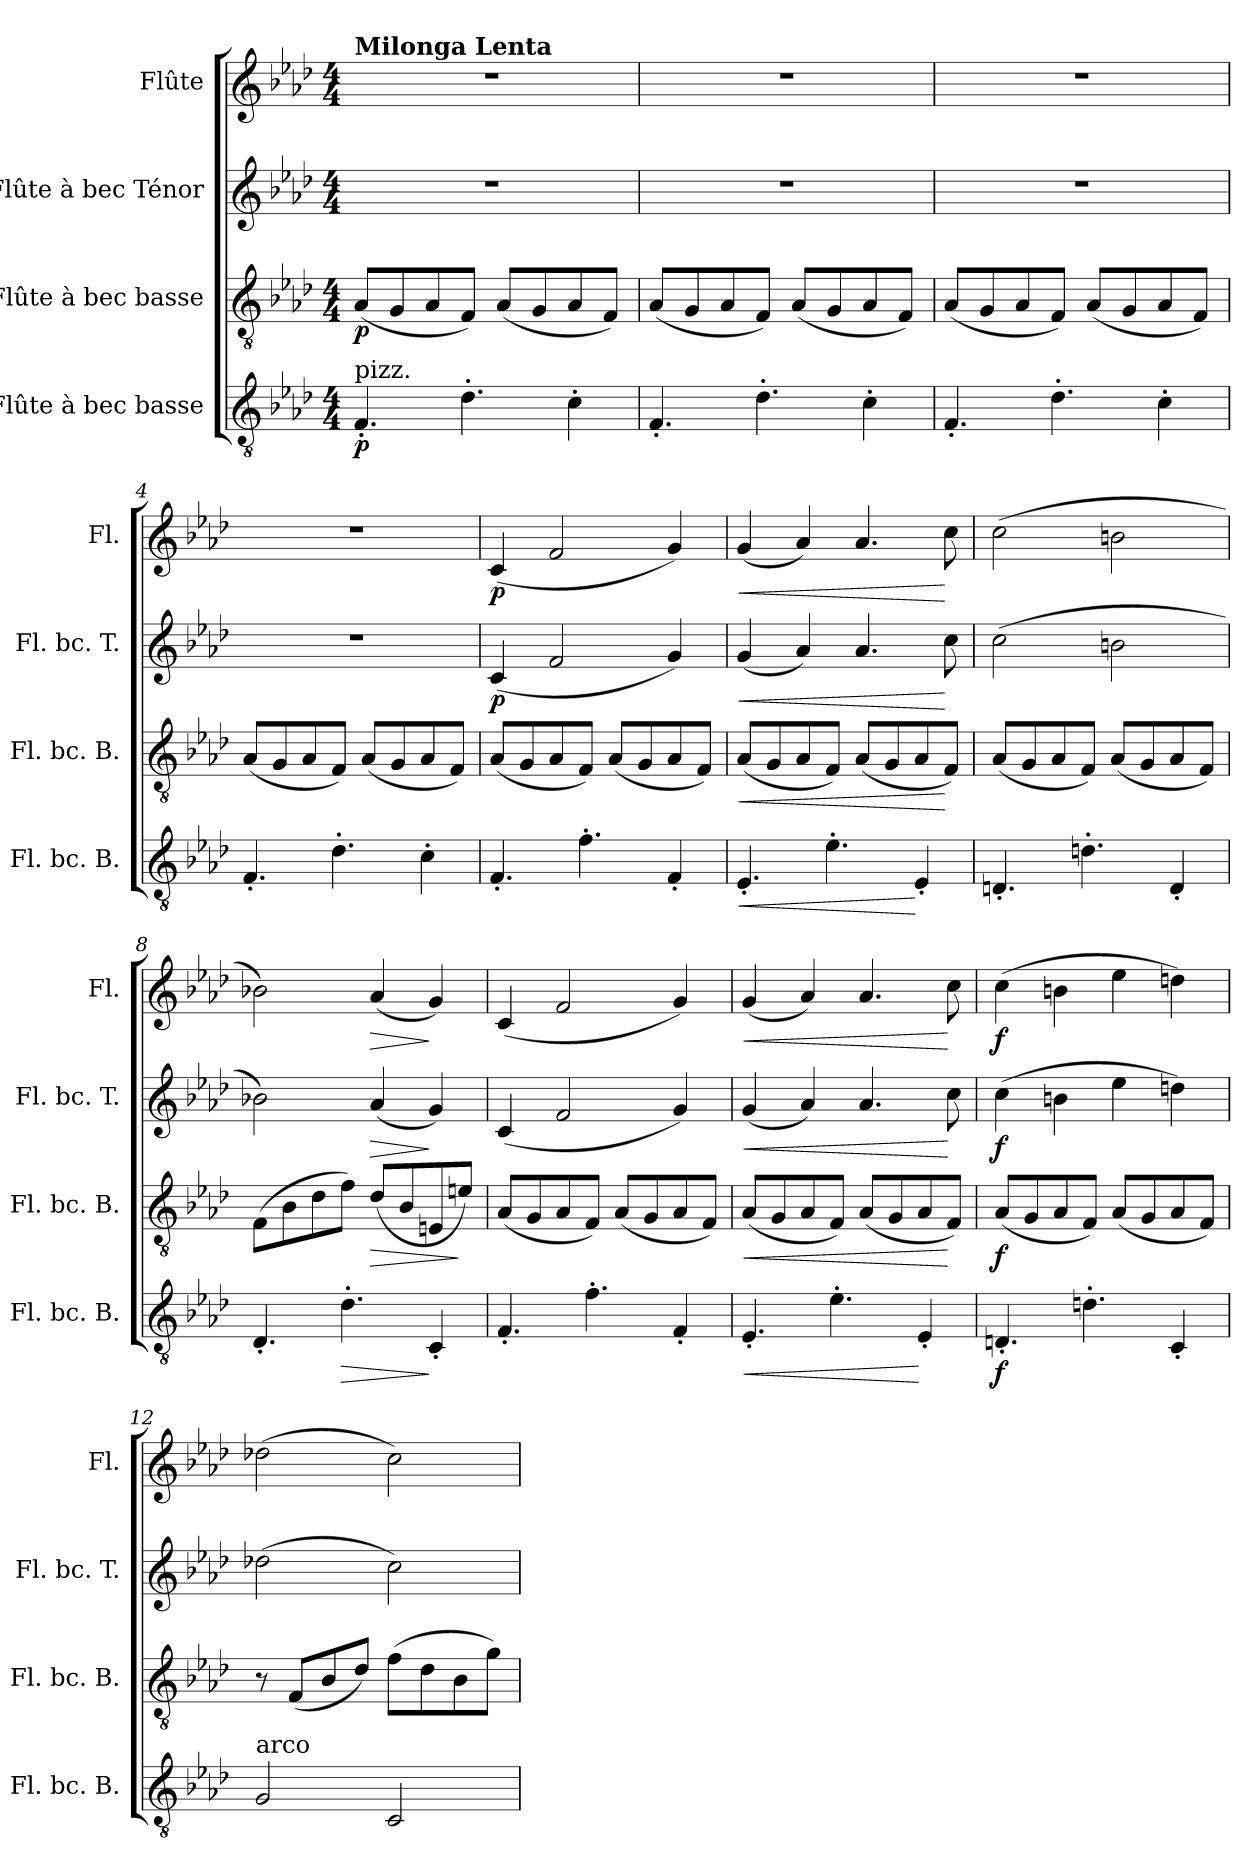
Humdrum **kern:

**kern	**dynam	**kern	**dynam	**kern	**dynam	**kern	**dynam
*part4	*part4	*part3	*part3	*part2	*part2	*part1	*part1
*staff4	*staff4	*staff3	*staff3	*staff2	*staff2	*staff1	*staff1
*I"Flûte à bec basse	*	*I"Flûte à bec basse	*	*I"Flûte à bec Ténor	*	*I"Flûte	*
*I'Fl. bc. B.	*	*I'Fl. bc. B.	*	*I'Fl. bc. T.	*	*I'Fl.	*
*clefGv2	*	*clefGv2	*	*clefG2	*	*clefG2	*
*k[b-e-a-d-]	*	*k[b-e-a-d-]	*	*k[b-e-a-d-]	*	*k[b-e-a-d-]	*
*M4/4	*	*M4/4	*	*M4/4	*	*M4/4	*
=1	=1	=1	=1	=1	=1	=1	=1
!	!	!	!	!	!	!LO:TX:a:B:t=Milonga Lenta	!
!LO:TX:a:t=pizz.	!	!	!	!	!	!	!
!	!LO:DY:b	!	!LO:DY:b	!	!	!	!
4.F'/	p	(8A-/L	p	1r	.	1r	.
.	.	8G/	.	.	.	.	.
.	.	8A-/	.	.	.	.	.
4.d-'\	.	8F/J)	.	.	.	.	.
.	.	(8A-/L	.	.	.	.	.
.	.	8G/	.	.	.	.	.
4c'\	.	8A-/	.	.	.	.	.
.	.	8F/J)	.	.	.	.	.
=2	=2	=2	=2	=2	=2	=2	=2
4.F'/	.	(8A-/L	.	1r	.	1r	.
.	.	8G/	.	.	.	.	.
.	.	8A-/	.	.	.	.	.
4.d-'\	.	8F/J)	.	.	.	.	.
.	.	(8A-/L	.	.	.	.	.
.	.	8G/	.	.	.	.	.
4c'\	.	8A-/	.	.	.	.	.
.	.	8F/J)	.	.	.	.	.
=3	=3	=3	=3	=3	=3	=3	=3
4.F'/	.	(8A-/L	.	1r	.	1r	.
.	.	8G/	.	.	.	.	.
.	.	8A-/	.	.	.	.	.
4.d-'\	.	8F/J)	.	.	.	.	.
.	.	(8A-/L	.	.	.	.	.
.	.	8G/	.	.	.	.	.
4c'\	.	8A-/	.	.	.	.	.
.	.	8F/J)	.	.	.	.	.
=4	=4	=4	=4	=4	=4	=4	=4
4.F'/	.	(8A-/L	.	1r	.	1r	.
.	.	8G/	.	.	.	.	.
.	.	8A-/	.	.	.	.	.
4.d-'\	.	8F/J)	.	.	.	.	.
.	.	(8A-/L	.	.	.	.	.
.	.	8G/	.	.	.	.	.
4c'\	.	8A-/	.	.	.	.	.
.	.	8F/J)	.	.	.	.	.
=5	=5	=5	=5	=5	=5	=5	=5
!	!	!	!	!	!LO:DY:b	!	!LO:DY:b
4.F'/	.	(8A-/L	.	(4c/	p	(4c/	p
.	.	8G/	.	.	.	.	.
.	.	8A-/	.	2f/	.	2f/	.
4.f'\	.	8F/J)	.	.	.	.	.
.	.	(8A-/L	.	.	.	.	.
.	.	8G/	.	.	.	.	.
4F'/	.	8A-/	.	4g/)	.	4g/)	.
.	.	8F/J)	.	.	.	.	.
=6	=6	=6	=6	=6	=6	=6	=6
!	!LO:HP:b	!	!LO:HP:b	!	!LO:HP:b	!	!LO:HP:b
4.E-'/	<	(8A-/L	<	(4g/	<	(4g/	<
.	.	8G/	.	.	.	.	.
.	.	8A-/	.	4a-/)	.	4a-/)	.
4.e-'\	.	8F/J)	.	.	.	.	.
.	.	(8A-/L	.	4.a-/	.	4.a-/	.
.	.	8G/	.	.	.	.	.
4E-'/	[	8A-/	.	.	.	.	.
.	.	8F/J)	[	8cc\	[	8cc\	[
!!LO:LB:g=z
=7	=7	=7	=7	=7	=7	=7	=7
4.Dn'/	.	(8A-/L	.	(2cc\	.	(2cc\	.
.	.	8G/	.	.	.	.	.
.	.	8A-/	.	.	.	.	.
4.dn'\	.	8F/J)	.	.	.	.	.
.	.	(8A-/L	.	2bn\	.	2bn\	.
.	.	8G/	.	.	.	.	.
4D'/	.	8A-/	.	.	.	.	.
.	.	8F/J)	.	.	.	.	.
=8	=8	=8	=8	=8	=8	=8	=8
4.D-'/	.	(8F\L	.	2b-X\)	.	2b-X\)	.
.	.	8B-\	.	.	.	.	.
.	.	8d-\	.	.	.	.	.
!	!LO:HP:b	!	!	!	!	!	!
4.d-'\	>	8f\J)	.	.	.	.	.
!	!	!	!LO:HP:b	!	!LO:HP:b	!	!LO:HP:b
.	.	(8d-/L	>	(4a-/	>	(4a-/	>
.	.	8B-/	.	.	.	.	.
4C'/	]	8En/	.	4g/)	]	4g/)	]
.	.	8en/J)	]	.	.	.	.
=9	=9	=9	=9	=9	=9	=9	=9
4.F'/	.	(8A-/L	.	(4c/	.	(4c/	.
.	.	8G/	.	.	.	.	.
.	.	8A-/	.	2f/	.	2f/	.
4.f'\	.	8F/J)	.	.	.	.	.
.	.	(8A-/L	.	.	.	.	.
.	.	8G/	.	.	.	.	.
4F'/	.	8A-/	.	4g/)	.	4g/)	.
.	.	8F/J)	.	.	.	.	.
=10	=10	=10	=10	=10	=10	=10	=10
!	!LO:HP:b	!	!LO:HP:b	!	!LO:HP:b	!	!LO:HP:b
4.E-'/	<	(8A-/L	<	(4g/	<	(4g/	<
.	.	8G/	.	.	.	.	.
.	.	8A-/	.	4a-/)	.	4a-/)	.
4.e-'\	.	8F/J)	.	.	.	.	.
.	.	(8A-/L	.	4.a-/	.	4.a-/	.
.	.	8G/	.	.	.	.	.
4E-'/	[	8A-/	.	.	.	.	.
.	.	8F/J)	[	8cc\	[	8cc\	[
=11	=11	=11	=11	=11	=11	=11	=11
!	!LO:DY:b	!	!LO:DY:b	!	!LO:DY:b	!	!LO:DY:b
4.Dn'/	f	(8A-/L	f	(4cc\	f	(4cc\	f
.	.	8G/	.	.	.	.	.
.	.	8A-/	.	4bn\	.	4bn\	.
4.dn'\	.	8F/J)	.	.	.	.	.
.	.	(8A-/L	.	4ee-\	.	4ee-\	.
.	.	8G/	.	.	.	.	.
4C'/	.	8A-/	.	4ddn\)	.	4ddn\)	.
.	.	8F/J)	.	.	.	.	.
=12	=12	=12	=12	=12	=12	=12	=12
!LO:TX:a:t=arco	!	!	!	!	!	!	!
2G/	.	8r	.	(2dd-X\	.	(2dd-X\	.
.	.	(8F/L	.	.	.	.	.
.	.	8B-/	.	.	.	.	.
.	.	8d-/J)	.	.	.	.	.
2C/	.	(8f\L	.	2cc\)	.	2cc\)	.
.	.	8d-\	.	.	.	.	.
.	.	8B-\	.	.	.	.	.
.	.	8g\J)	.	.	.	.	.
=	=	=	=	=	=	=	=
*-	*-	*-	*-	*-	*-	*-	*-
